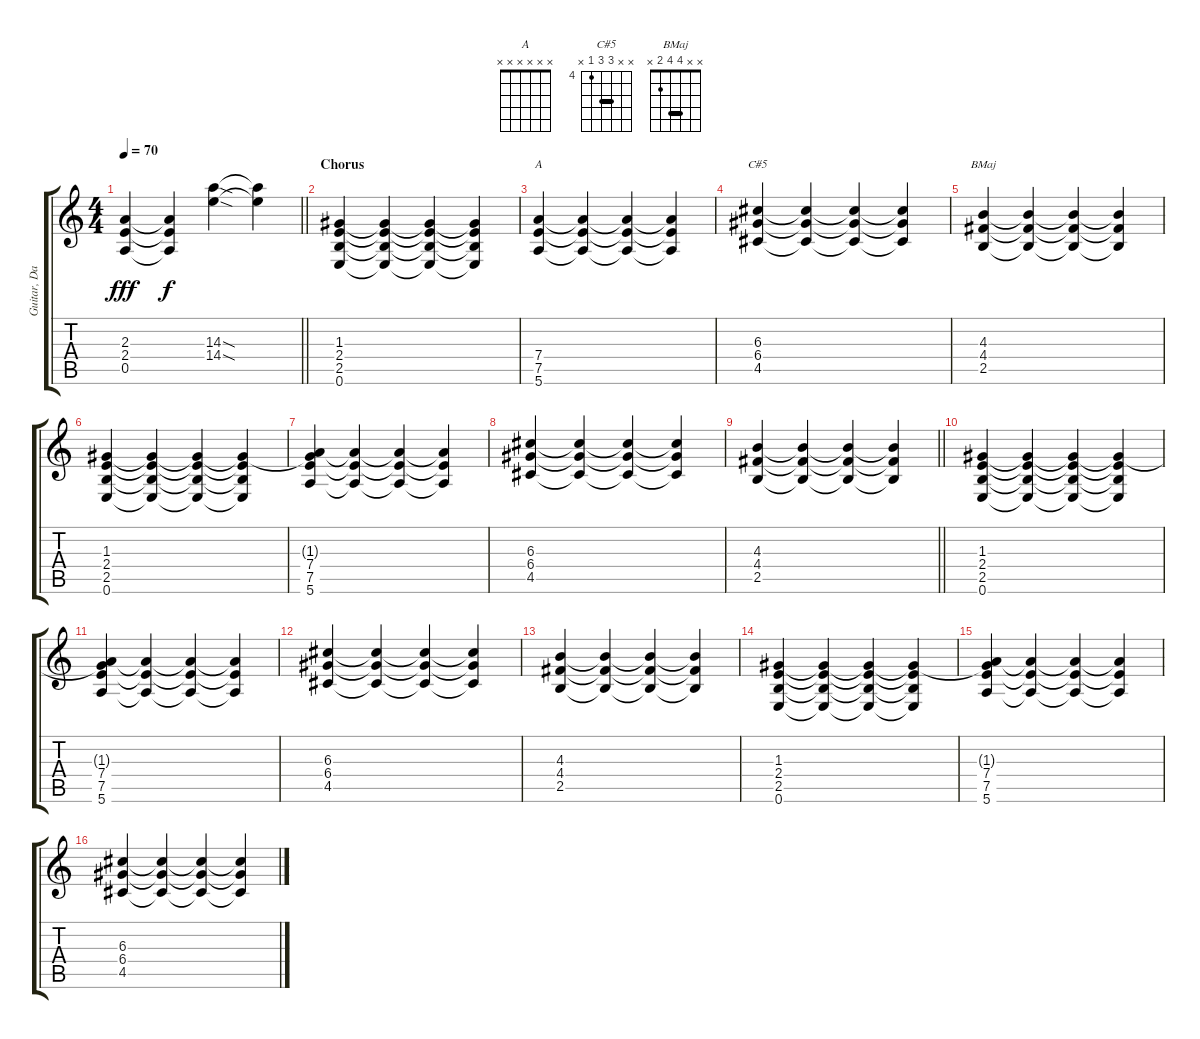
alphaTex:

\track ("Guitar, Dan" "Guitar, Da") {instrument distortionguitar}
\staff {score tabs}
\tuning (E4 B3 G3 D3 A2 E2) {hide}
\chord ("A" x x x x x x)
\chord ("C#5" x x 6 6 4 x) {firstfret 4 barre 6}
\chord ("BMaj" x x 4 4 2 x) {barre 4}
\ts (4 4)
\tempo 70
\clef g2
\barLineRight lightlight
\ks c
(2.3 2.4 0.5).4{dy fff} (2.3{t} 2.4{t} 0.5{t}).4{dy f} (14.3{sod} 14.4{sod}).4 (14.3{t} 14.4{t}).4 |
\section ("" "Chorus")
(1.3 2.4 2.5 0.6).4 (1.3{t} 2.4{t} 2.5{t} 0.6{t}).4 (1.3{t} 2.4{t} 2.5{t} 0.6{t}).4 (1.3{t} 2.4{t} 2.5{t} 0.6{t}).4 |
(7.4 7.5 5.6).4{ch "A"} (7.4{t} 7.5{t} 5.6{t}).4 (7.4{t} 7.5{t} 5.6{t}).4 (7.4{t} 7.5{t} 5.6{t}).4 |
(6.3 6.4 4.5).4{ch "C#5"} (6.3{t} 6.4{t} 4.5{t}).4 (6.3{t} 6.4{t} 4.5{t}).4 (6.3{t} 6.4{t} 4.5{t}).4 |
(4.3 4.4 2.5).4{ch "BMaj"} (4.3{t} 4.4{t} 2.5{t}).4 (4.3{t} 4.4{t} 2.5{t}).4 (4.3{t} 4.4{t} 2.5{t}).4 |
(1.3 2.4 2.5 0.6).4 (1.3{t} 2.4{t} 2.5{t} 0.6{t}).4 (1.3{t} 2.4{t} 2.5{t} 0.6{t}).4 (1.3{t} 2.4{t} 2.5{t} 0.6{t}).4 |
(1.3{t} 7.4 7.5 5.6).4 (7.4{t} 7.5{t} 5.6{t}).4 (7.4{t} 7.5{t} 5.6{t}).4 (7.4{t} 7.5{t} 5.6{t}).4 |
(6.3 6.4 4.5).4 (6.3{t} 6.4{t} 4.5{t}).4 (6.3{t} 6.4{t} 4.5{t}).4 (6.3{t} 6.4{t} 4.5{t}).4 |
\barLineRight lightlight
(4.3 4.4 2.5).4 (4.3{t} 4.4{t} 2.5{t}).4 (4.3{t} 4.4{t} 2.5{t}).4 (4.3{t} 4.4{t} 2.5{t}).4 |
(1.3 2.4 2.5 0.6).4 (1.3{t} 2.4{t} 2.5{t} 0.6{t}).4 (1.3{t} 2.4{t} 2.5{t} 0.6{t}).4 (1.3{t} 2.4{t} 2.5{t} 0.6{t}).4 |
(1.3{t} 7.4 7.5 5.6).4 (7.4{t} 7.5{t} 5.6{t}).4 (7.4{t} 7.5{t} 5.6{t}).4 (7.4{t} 7.5{t} 5.6{t}).4 |
(6.3 6.4 4.5).4 (6.3{t} 6.4{t} 4.5{t}).4 (6.3{t} 6.4{t} 4.5{t}).4 (6.3{t} 6.4{t} 4.5{t}).4 |
(4.3 4.4 2.5).4 (4.3{t} 4.4{t} 2.5{t}).4 (4.3{t} 4.4{t} 2.5{t}).4 (4.3{t} 4.4{t} 2.5{t}).4 |
(1.3 2.4 2.5 0.6).4 (1.3{t} 2.4{t} 2.5{t} 0.6{t}).4 (1.3{t} 2.4{t} 2.5{t} 0.6{t}).4 (1.3{t} 2.4{t} 2.5{t} 0.6{t}).4 |
(1.3{t} 7.4 7.5 5.6).4 (7.4{t} 7.5{t} 5.6{t}).4 (7.4{t} 7.5{t} 5.6{t}).4 (7.4{t} 7.5{t} 5.6{t}).4 |
(6.3 6.4 4.5).4 (6.3{t} 6.4{t} 4.5{t}).4 (6.3{t} 6.4{t} 4.5{t}).4 (6.3{t} 6.4{t} 4.5{t}).4
